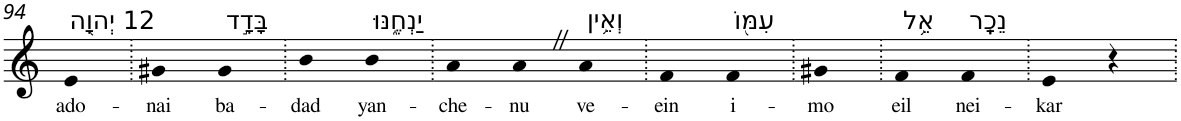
**kern	**text
*part1	*part1
*staff1	*staff1
*I"Piano	*
*I'Pno	*
!!LO:PB:g=z
*clefG2	*
*k[]	*
=94	=94
!LO:TX:a:t=12 יְהוָ֖ה	!
!	!LO:LY:b
4e	ado-
=95.	=95.
!	!LO:LY:b
4g#X	-nai
!LO:TX:a:t=בָּדָ֣ד	!
!	!LO:LY:b
4g#	ba-
=96.	=96.
!	!LO:LY:b
4b	-dad
!LO:TX:a:t=יַנְחֶ֑נּוּ	!
!	!LO:LY:b
4b	yan-
=97.	=97.
!	!LO:LY:b
4a	-che-
!	!LO:LY:b
4aZ	-nu
!LO:TX:a:t=וְאֵ֥ין	!
!	!LO:LY:b
4a	ve-
=98.	=98.
!	!LO:LY:b
4f	-ein
!LO:TX:a:t=עִמּ֖וֹ	!
!	!LO:LY:b
4f	i-
=99.	=99.
!	!LO:LY:b
4g#X	-mo
=100.	=100.
!LO:TX:a:t=אֵ֥ל	!
!	!LO:LY:b
4f	eil
!LO:TX:a:t=נֵכָֽר	!
!	!LO:LY:b
4f	nei-
=101.	=101.
!	!LO:LY:b
4e	-kar
4r	.
=.	=.
*-	*-
